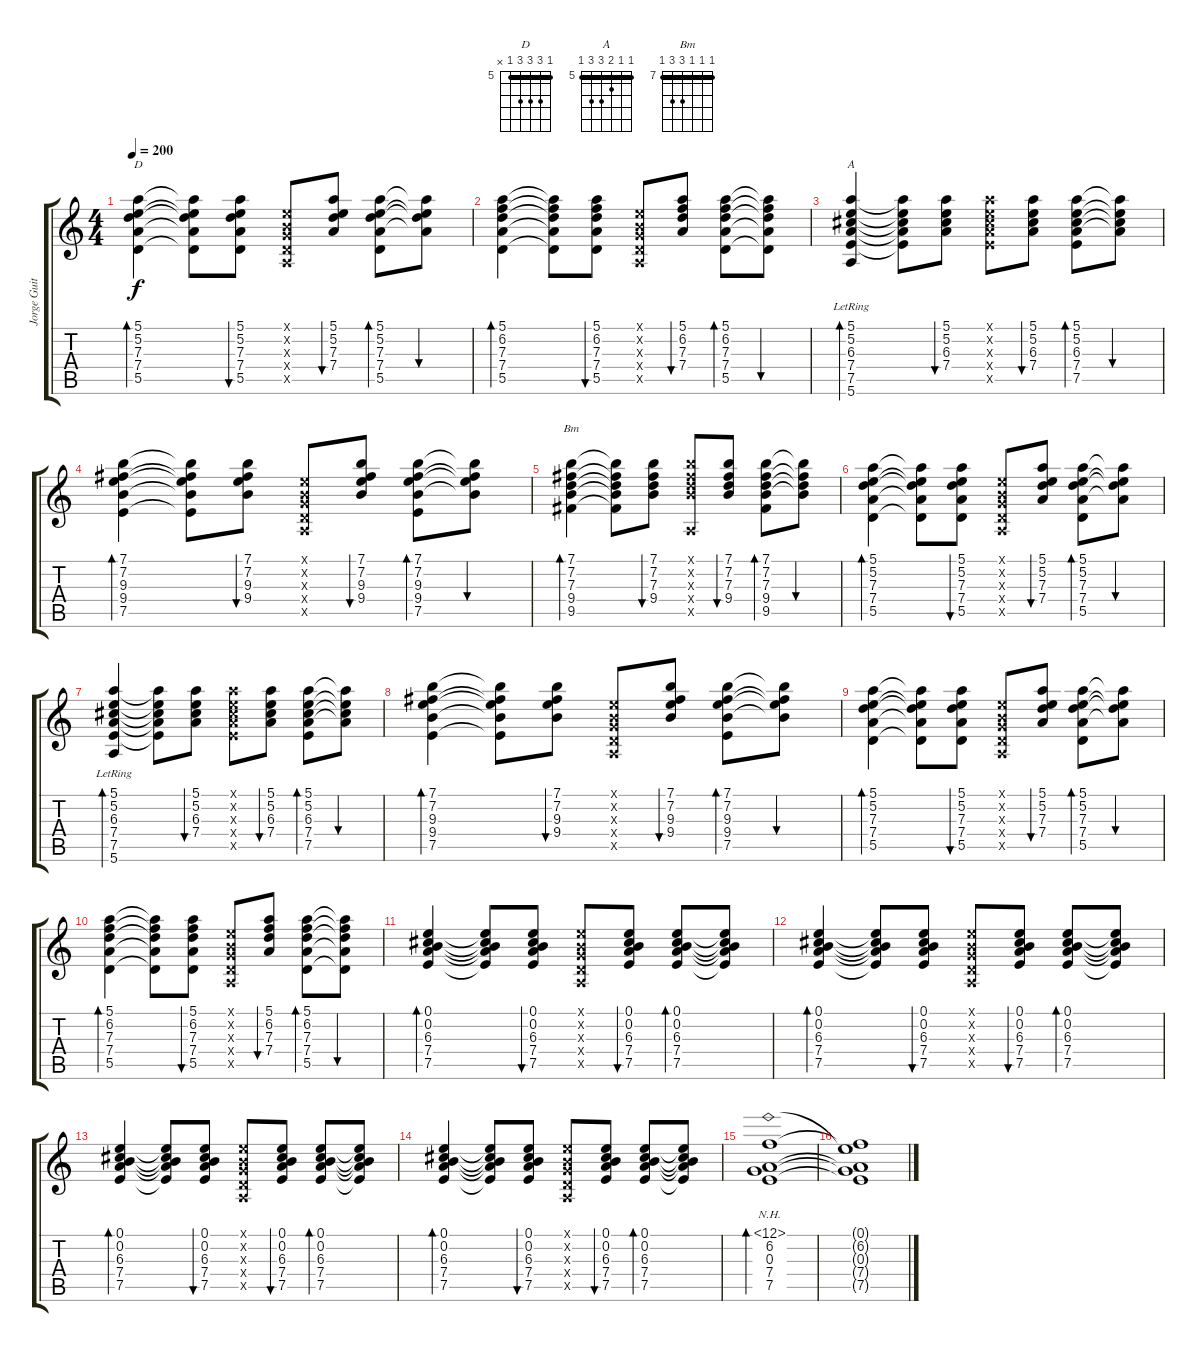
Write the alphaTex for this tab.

\track ("Jorge Guitarra 1" "Jorge Guit") {instrument acousticguitarnylon}
\staff {score tabs}
\tuning (E4 B3 G3 D3 A2 E2) {hide}
\chord ("D" 5 7 7 7 5 x) {firstfret 5 barre 5}
\chord ("A" 5 5 6 7 7 5) {firstfret 5 barre 5}
\chord ("Bm" 7 7 7 9 9 7) {firstfret 7 barre 7}
\ts (4 4)
\tempo 200
\clef g2
\ks c
(5.1 5.2 7.3 7.4 5.5).4{bd 60 ch "D" dy f} (5.1{t} 5.2{t} 7.3{t} 7.4{t} 5.5{t}).8 (5.1 5.2 7.3 7.4 5.5).8{bu 30} (0.1{x} 0.2{x} 0.3{x} 0.4{x} 0.5{x}).8 (5.1 5.2 7.3 7.4).8{bu 30} (5.1 5.2 7.3 7.4 5.5).8{bd 30} (5.1{t} 5.2{t} 7.3{t} 7.4{t}).8{bu 30} |
(5.1 6.2 7.3 7.4 5.5).4{bd 60} (5.1{t} 6.2{t} 7.3{t} 7.4{t} 5.5{t}).8 (5.1 6.2 7.3 7.4 5.5).8{bu 30} (0.1{x} 0.2{x} 0.3{x} 0.4{x} 0.5{x}).8 (5.1 6.2 7.3 7.4).8{bu 30} (5.1 6.2 7.3 7.4 5.5).8{bd 30} (5.1{t} 6.2{t} 7.3{t} 7.4{t} 5.5{t}).8{bu 30} |
(5.1 5.2 6.3{lr} 7.4 7.5 5.6).4{bd 120 ch "A"} (5.1{t} 5.2{t} 6.3{t} 7.4{t} 7.5{t}).8 (5.1 5.2 6.3 7.4).8{bu 30} (5.1{x} 5.2{x} 6.3{x} 7.4{x} 7.5{x}).8 (5.1 5.2 6.3 7.4).8{bu 30} (5.1 5.2 6.3 7.4 7.5).8{bd 30} (5.1{t} 5.2{t} 6.3{t} 7.4{t}).8{bu 30} |
(7.1 7.2 9.3 9.4 7.5).4{bd 60} (7.1{t} 7.2{t} 9.3{t} 9.4{t} 7.5{t}).8 (7.1 7.2 9.3 9.4).8{bu 30} (0.1{x} 0.2{x} 0.3{x} 0.4{x} 0.5{x}).8 (7.1 7.2 9.3 9.4).8{bu 30} (7.1 7.2 9.3 9.4 7.5).8{bd 30} (7.1{t} 7.2{t} 9.3{t} 9.4{t}).8{bu 30} |
(7.1 7.2 7.3 9.4 9.5).4{bd 60 ch "Bm"} (7.1{t} 7.2{t} 7.3{t} 9.4{t} 9.5{t}).8 (7.1 7.2 7.3 9.4).8{bu 30} (7.1{x} 7.2{x} 7.3{x} 9.4{x} 0.5{x}).8 (7.1 7.2 7.3 9.4).8{bu 30} (7.1 7.2 7.3 9.4 9.5).8{bd 30} (7.1{t} 7.2{t} 7.3{t} 9.4{t}).8{bu 30} |
(5.1 5.2 7.3 7.4 5.5).4{bd 60} (5.1{t} 5.2{t} 7.3{t} 7.4{t} 5.5{t}).8 (5.1 5.2 7.3 7.4 5.5).8{bu 30} (0.1{x} 0.2{x} 0.3{x} 0.4{x} 0.5{x}).8 (5.1 5.2 7.3 7.4).8{bu 30} (5.1 5.2 7.3 7.4 5.5).8{bd 30} (5.1{t} 5.2{t} 7.3{t} 7.4{t}).8{bu 30} |
(5.1 5.2 6.3{lr} 7.4 7.5 5.6).4{bd 120} (5.1{t} 5.2{t} 6.3{t} 7.4{t} 7.5{t}).8 (5.1 5.2 6.3 7.4).8{bu 30} (5.1{x} 5.2{x} 6.3{x} 7.4{x} 7.5{x}).8 (5.1 5.2 6.3 7.4).8{bu 30} (5.1 5.2 6.3 7.4 7.5).8{bd 30} (5.1{t} 5.2{t} 6.3{t} 7.4{t}).8{bu 30} |
(7.1 7.2 9.3 9.4 7.5).4{bd 60} (7.1{t} 7.2{t} 9.3{t} 9.4{t} 7.5{t}).8 (7.1 7.2 9.3 9.4).8{bu 30} (0.1{x} 0.2{x} 0.3{x} 0.4{x} 0.5{x}).8 (7.1 7.2 9.3 9.4).8{bu 30} (7.1 7.2 9.3 9.4 7.5).8{bd 30} (7.1{t} 7.2{t} 9.3{t} 9.4{t}).8{bu 30} |
(5.1 5.2 7.3 7.4 5.5).4{bd 60} (5.1{t} 5.2{t} 7.3{t} 7.4{t} 5.5{t}).8 (5.1 5.2 7.3 7.4 5.5).8{bu 30} (0.1{x} 0.2{x} 0.3{x} 0.4{x} 0.5{x}).8 (5.1 5.2 7.3 7.4).8{bu 30} (5.1 5.2 7.3 7.4 5.5).8{bd 30} (5.1{t} 5.2{t} 7.3{t} 7.4{t}).8{bu 30} |
(5.1 6.2 7.3 7.4 5.5).4{bd 60} (5.1{t} 6.2{t} 7.3{t} 7.4{t} 5.5{t}).8 (5.1 6.2 7.3 7.4 5.5).8{bu 30} (0.1{x} 0.2{x} 0.3{x} 0.4{x} 0.5{x}).8 (5.1 6.2 7.3 7.4).8{bu 30} (5.1 6.2 7.3 7.4 5.5).8{bd 30} (5.1{t} 6.2{t} 7.3{t} 7.4{t} 5.5{t}).8{bu 30} |
(0.1 0.2 6.3 7.4 7.5).4{bd 60} (0.1{t} 0.2{t} 6.3{t} 7.4{t} 7.5{t}).8 (0.1 0.2 6.3 7.4 7.5).8{bu 30} (0.1{x} 0.2{x} 0.3{x} 0.4{x} 0.5{x}).8 (0.1 0.2 6.3 7.4 7.5).8{bu 30} (0.1 0.2 6.3 7.4 7.5).8{bd 30} (0.1{t} 0.2{t} 6.3{t} 7.4{t} 7.5{t}).8 |
(0.1 0.2 6.3 7.4 7.5).4{bd 60} (0.1{t} 0.2{t} 6.3{t} 7.4{t} 7.5{t}).8 (0.1 0.2 6.3 7.4 7.5).8{bu 30} (0.1{x} 0.2{x} 0.3{x} 0.4{x} 0.5{x}).8 (0.1 0.2 6.3 7.4 7.5).8{bu 30} (0.1 0.2 6.3 7.4 7.5).8{bd 30} (0.1{t} 0.2{t} 6.3{t} 7.4{t} 7.5{t}).8 |
(0.1 0.2 6.3 7.4 7.5).4{bd 60} (0.1{t} 0.2{t} 6.3{t} 7.4{t} 7.5{t}).8 (0.1 0.2 6.3 7.4 7.5).8{bu 30} (0.1{x} 0.2{x} 0.3{x} 0.4{x} 0.5{x}).8 (0.1 0.2 6.3 7.4 7.5).8{bu 30} (0.1 0.2 6.3 7.4 7.5).8{bd 30} (0.1{t} 0.2{t} 6.3{t} 7.4{t} 7.5{t}).8 |
(0.1 0.2 6.3 7.4 7.5).4{bd 60} (0.1{t} 0.2{t} 6.3{t} 7.4{t} 7.5{t}).8 (0.1 0.2 6.3 7.4 7.5).8{bu 30} (0.1{x} 0.2{x} 0.3{x} 0.4{x} 0.5{x}).8 (0.1 0.2 6.3 7.4 7.5).8{bu 30} (0.1 0.2 6.3 7.4 7.5).8{bd 30} (0.1{t} 0.2{t} 6.3{t} 7.4{t} 7.5{t}).8 |
(0.1{nh} 6.2 0.3 7.4 7.5).1{bd 480} |
(0.1{t} 6.2{t} 0.3{t} 7.4{t} 7.5{t}).1
